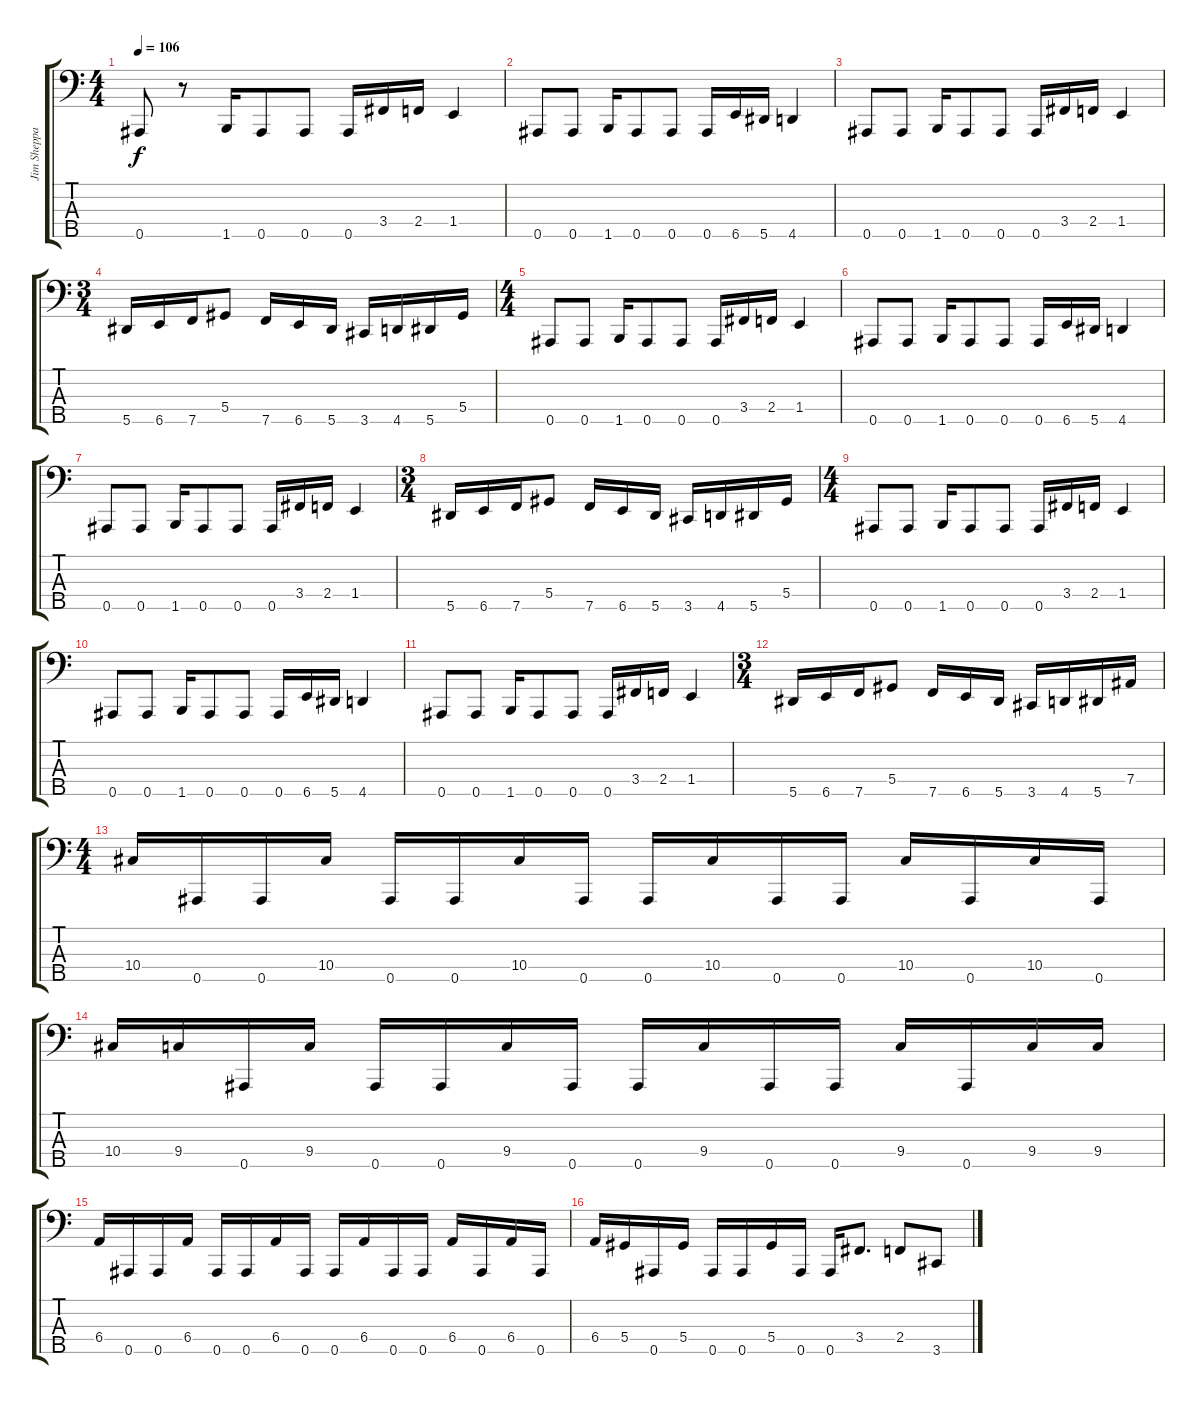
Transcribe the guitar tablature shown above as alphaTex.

\track ("Jim Sheppard" "Jim Sheppa") {instrument electricbasspick}
\staff {score tabs}
\tuning (Gb2 Db2 Ab1 Eb1 Bb0) {hide}
\ts (4 4)
\tempo 106
\clef f4
\ks c
0.5.8{dy f} r.8 1.5.16 0.5.8 0.5.8 0.5.16 3.4.16 2.4.16 1.4.4 |
0.5.8 0.5.8 1.5.16 0.5.8 0.5.8 0.5.16 6.5.16 5.5.16 4.5.4 |
0.5.8 0.5.8 1.5.16 0.5.8 0.5.8 0.5.16 3.4.16 2.4.16 1.4.4 |
\ts (3 4)
5.5.16 6.5.16 7.5.16 5.4.8 7.5.16 6.5.16 5.5.16 3.5.16 4.5.16 5.5.16 5.4.16 |
\ts (4 4)
0.5.8 0.5.8 1.5.16 0.5.8 0.5.8 0.5.16 3.4.16 2.4.16 1.4.4 |
0.5.8 0.5.8 1.5.16 0.5.8 0.5.8 0.5.16 6.5.16 5.5.16 4.5.4 |
0.5.8 0.5.8 1.5.16 0.5.8 0.5.8 0.5.16 3.4.16 2.4.16 1.4.4 |
\ts (3 4)
5.5.16 6.5.16 7.5.16 5.4.8 7.5.16 6.5.16 5.5.16 3.5.16 4.5.16 5.5.16 5.4.16 |
\ts (4 4)
0.5.8 0.5.8 1.5.16 0.5.8 0.5.8 0.5.16 3.4.16 2.4.16 1.4.4 |
0.5.8 0.5.8 1.5.16 0.5.8 0.5.8 0.5.16 6.5.16 5.5.16 4.5.4 |
0.5.8 0.5.8 1.5.16 0.5.8 0.5.8 0.5.16 3.4.16 2.4.16 1.4.4 |
\ts (3 4)
5.5.16 6.5.16 7.5.16 5.4.8 7.5.16 6.5.16 5.5.16 3.5.16 4.5.16 5.5.16 7.4.16 |
\ts (4 4)
10.4.16 0.5.16 0.5.16 10.4.16 0.5.16 0.5.16 10.4.16 0.5.16 0.5.16 10.4.16 0.5.16 0.5.16 10.4.16 0.5.16 10.4.16 0.5.16 |
10.4.16 9.4.16 0.5.16 9.4.16 0.5.16 0.5.16 9.4.16 0.5.16 0.5.16 9.4.16 0.5.16 0.5.16 9.4.16 0.5.16 9.4.16 9.4.16 |
6.4.16 0.5.16 0.5.16 6.4.16 0.5.16 0.5.16 6.4.16 0.5.16 0.5.16 6.4.16 0.5.16 0.5.16 6.4.16 0.5.16 6.4.16 0.5.16 |
6.4.16 5.4.16 0.5.16 5.4.16 0.5.16 0.5.16 5.4.16 0.5.16 0.5.16 3.4.8{d} 2.4.8 3.5.8
